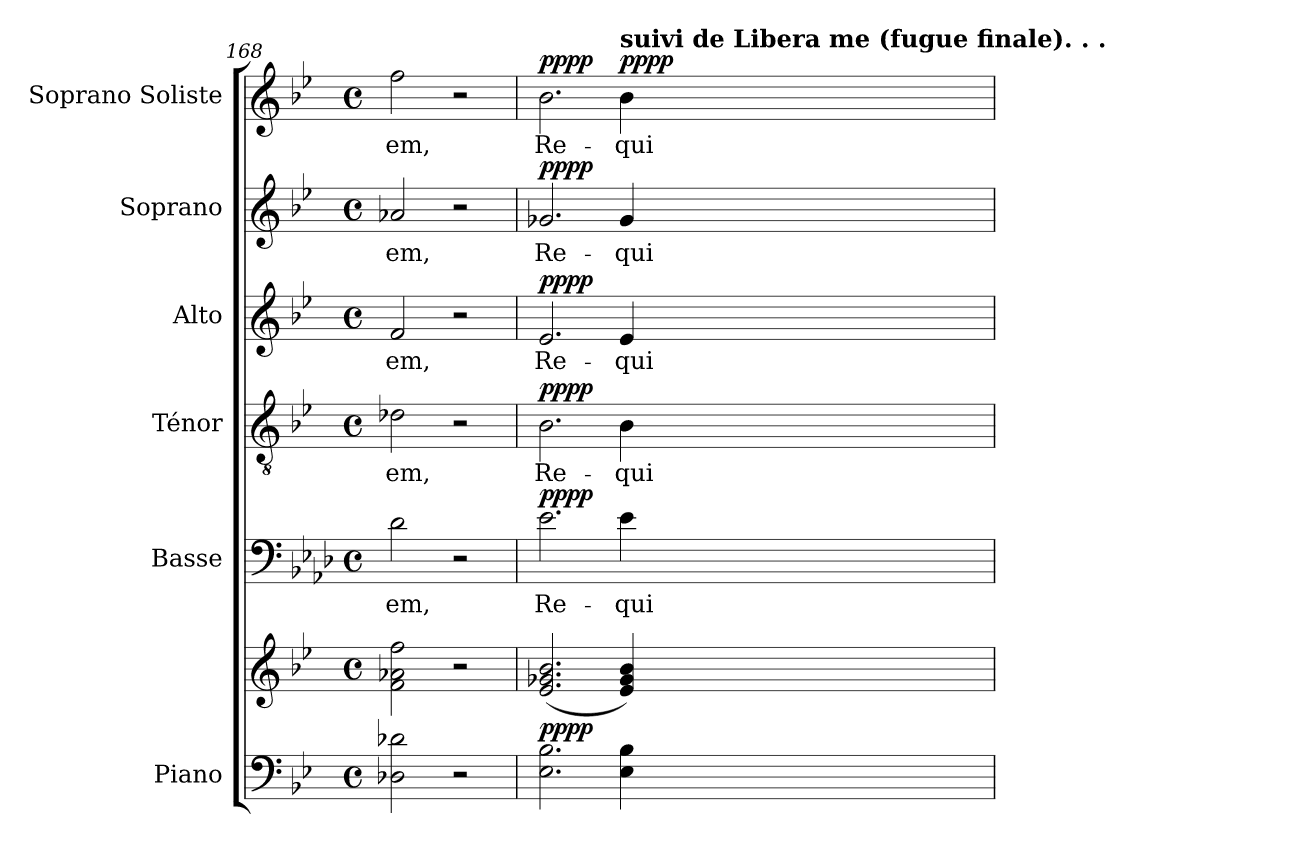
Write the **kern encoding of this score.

**kern	**kern	**dynam	**kern	**text	**dynam	**kern	**text	**dynam	**kern	**text	**dynam	**kern	**text	**dynam	**kern	**text	**dynam
*part6	*part6	*part6	*part5	*part5	*part5	*part4	*part4	*part4	*part3	*part3	*part3	*part2	*part2	*part2	*part1	*part1	*part1
*staff7	*staff6	*staff6/7	*staff5	*staff5	*staff5	*staff4	*staff4	*staff4	*staff3	*staff3	*staff3	*staff2	*staff2	*staff2	*staff1	*staff1	*staff1
*I"Piano	*	*	*I"Basse	*	*	*I"Ténor	*	*	*I"Alto	*	*	*I"Soprano	*	*	*I"Soprano Soliste	*	*
*I'Pno.	*	*	*I'B.	*	*	*I'T.	*	*	*I'A.	*	*	*I'S.	*	*	*	*	*
*clefF4	*clefG2	*	*clefF4	*	*	*clefGv2	*	*	*clefG2	*	*	*clefG2	*	*	*clefG2	*	*
*	*	*	*ITrd8c14	*	*	*	*	*	*	*	*	*	*	*	*	*	*
*k[b-e-]	*k[b-e-]	*	*k[b-e-a-d-]	*	*	*k[b-e-]	*	*	*k[b-e-]	*	*	*k[b-e-]	*	*	*k[b-e-]	*	*
*M4/4	*M4/4	*	*M4/4	*	*	*M4/4	*	*	*M4/4	*	*	*M4/4	*	*	*M4/4	*	*
*met(c)	*met(c)	*	*met(c)	*	*	*met(c)	*	*	*met(c)	*	*	*met(c)	*	*	*met(c)	*	*
=168	=168	=168	=168	=168	=168	=168	=168	=168	=168	=168	=168	=168	=168	=168	=168	=168	=168
2D-X\ 2d-X\	2f\ 2a-X\ 2ff\	.	2D-i\	-em,	.	2d-X\	-em,	.	2f/	-em,	.	2a-X/	-em,	.	2ff\	-em,	.
2r	2r	.	2r	.	.	2r	.	.	2r	.	.	2r	.	.	2r	.	.
=169	=169	=169	=169	=169	=169	=169	=169	=169	=169	=169	=169	=169	=169	=169	=169	=169	=169
!	!	!LO:DY:a=2	!	!	!LO:DY:a	!	!	!LO:DY:a	!	!	!LO:DY:a	!	!	!LO:DY:a	!	!	!LO:DY:a
2.E-\ 2.B-\	(>2.e-/ 2.g-X/ 2.b-/	pppp	2.E-i\	Re-	pppp	2.B-\	Re-	pppp	2.e-/	Re-	pppp	2.g-X/	Re-	pppp	2.b-\	Re-	pppp
!	!	!	!	!	!	!	!	!	!	!	!	!	!	!	!LO:TX:a:B:t=suivi de Libera me (fugue finale). . .	!	!
!	!	!	!	!	!	!	!	!	!	!	!	!	!	!	!	!	!LO:DY:a
4E-\ 4B-\	4e-/ 4g-/ 4b-/)	.	4E-i\	-qui-	.	4B-\	-qui-	.	4e-/	-qui-	.	4g-/	-qui-	.	4b-\	-qui-	pppp
=	=	=	=	=	=	=	=	=	=	=	=	=	=	=	=	=	=
*-	*-	*-	*-	*-	*-	*-	*-	*-	*-	*-	*-	*-	*-	*-	*-	*-	*-
